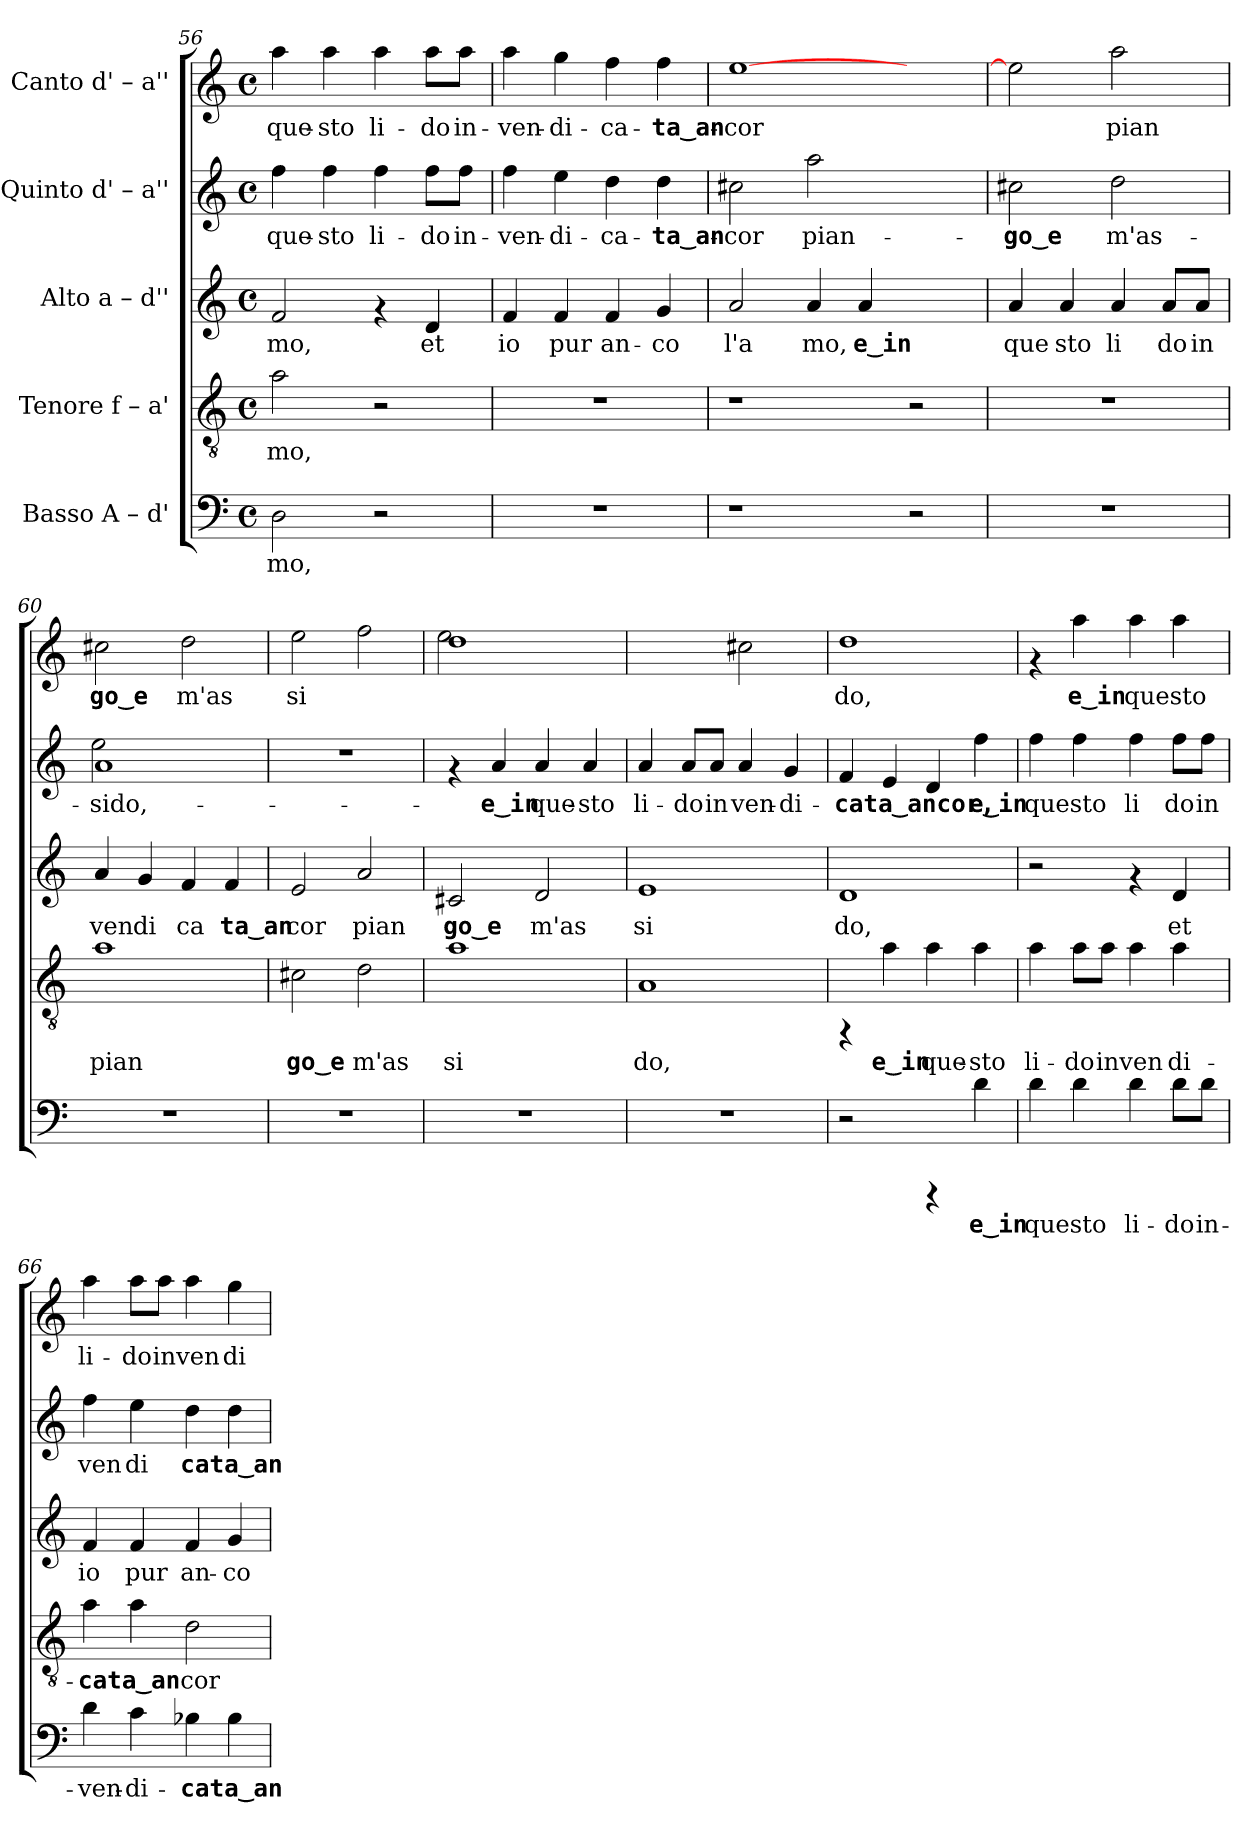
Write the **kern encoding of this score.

**kern	**text	**kern	**text	**kern	**text	**kern	**text	**kern	**text
*part5	*part5	*part4	*part4	*part3	*part3	*part2	*part2	*part1	*part1
*staff5	*staff5	*staff4	*staff4	*staff3	*staff3	*staff2	*staff2	*staff1	*staff1
*I"Basso  A – d'	*	*I"Tenore  f – a'	*	*I"Alto  a – d''	*	*I"Quinto  d' – a''	*	*I"Canto  d' – a''	*
*clefF4	*	*clefGv2	*	*clefG2	*	*clefG2	*	*clefG2	*
*k[]	*	*k[]	*	*k[]	*	*k[]	*	*k[]	*
*C:	*	*C:	*	*C:	*	*C:	*	*C:	*
*M4/4	*	*M4/4	*	*M4/4	*	*M4/4	*	*M4/4	*
*met(c)	*	*met(c)	*	*met(c)	*	*met(c)	*	*met(c)	*
=56	=56	=56	=56	=56	=56	=56	=56	=56	=56
!	!LO:LY:b:cj	!	!LO:LY:b:cj	!	!LO:LY:b:rj	!	!LO:LY:b:cj	!	!LO:LY:b:rj
2D\	-mo,	2a\	-mo,	2f/	-mo,	4ff\	que-	4aa\	que-
!	!	!	!	!	!	!	!LO:LY:b:cj	!	!LO:LY:b:rj
.	.	.	.	.	.	4ff\	-sto	4aa\	-sto
!	!	!	!	!	!	!	!LO:LY:b:cj	!	!LO:LY:b:rj
2r	.	2r	.	4rf	.	4ff\	li-	4aa\	li-
!	!	!	!	!	!LO:LY:b:rj	!	!LO:LY:b:cj	!	!LO:LY:b:rj
.	.	.	.	4d/	et	8ff\L	-do	8aa\L	-do
!	!	!	!	!	!	!	!LO:LY:b:cj	!	!LO:LY:b:rj
.	.	.	.	.	.	8ff\J	in-	8aa\J	in-
=57	=57	=57	=57	=57	=57	=57	=57	=57	=57
!	!	!	!	!	!LO:LY:b:rj	!	!LO:LY:b:cj	!	!LO:LY:b:rj
1r	.	1r	.	4f/	io	4ff\	-ven-	4aa\	-ven-
!	!	!	!	!	!LO:LY:b:rj	!	!LO:LY:b:cj	!	!LO:LY:b:rj
.	.	.	.	4f/	pur	4ee\	-di-	4gg\	-di-
!	!	!	!	!	!LO:LY:b:rj	!	!LO:LY:b:cj	!	!LO:LY:b:rj
.	.	.	.	4f/	an-	4dd\	-ca-	4ff\	-ca-
!	!	!	!	!	!LO:LY:b:rj	!	!LO:LY:b:cj	!	!LO:LY:b:rj
.	.	.	.	4g/	-co	4dd\	-ta‿an-	4ff\	-ta‿an-
!!LO:PB:g=z
=58	=58	=58	=58	=58	=58	=58	=58	=58	=58
!	!	!	!	!	!LO:LY:b:rj	!	!LO:LY:b:cj	!	!LO:LY:b:rj
1r	.	1r	.	2a/	l'a	2cc#X\	-cor	[1ee	-cor
!	!	!	!	!	!LO:LY:b:rj	!	!LO:LY:b:cj	!	!
.	.	.	.	4a/	mo,	2aa\	pian-	.	.
!	!	!	!	!	!LO:LY:b:rj	!	!	!	!
.	.	.	.	4a/	e‿in	.	.	.	.
2r	.	2r	.	2ryy	.	2ryy	.	2ryy	.
=59	=59	=59	=59	=59	=59	=59	=59	=59	=59
!	!	!	!	!	!LO:LY:b:rj	!	!LO:LY:b:cj	!	!
1r	.	1r	.	4a/	que	2cc#X\	-go‿e	2ee]	.
!	!	!	!	!	!LO:LY:b:rj	!	!	!	!
.	.	.	.	4a/	sto	.	.	.	.
!	!	!	!	!	!LO:LY:b:rj	!	!LO:LY:b:cj	!	!LO:LY:b:rj
.	.	.	.	4a/	li	2dd\	m'as-	2aa\	pian
!	!	!	!	!	!LO:LY:b:rj	!	!	!	!
.	.	.	.	8a/L	do	.	.	.	.
!	!	!	!	!	!LO:LY:b:rj	!	!	!	!
.	.	.	.	8a/J	in	.	.	.	.
=60	=60	=60	=60	=60	=60	=60	=60	=60	=60
!	!	!	!LO:LY:b:cj	!	!LO:LY:b:rj	!	!LO:LY:b:cj	!	!LO:LY:b:rj
*	*	*	*	*	*	*^	*	*	*
1r	.	1a	pian	4a/	ven	1a	2ee\	-sido,-	2cc#X\	go‿e
!	!	!	!	!	!LO:LY:b:rj	!	!	!	!	!
.	.	.	.	4g/	di	.	.	.	.	.
!	!	!	!	!	!LO:LY:b:rj	!	!	!	!	!LO:LY:b:rj
.	.	.	.	4f/	ca	.	2ryy	.	2dd\	m'as
!	!	!	!	!	!LO:LY:b:rj	!	!	!	!	!
.	.	.	.	4f/	ta‿an	.	.	.	.	.
*	*	*	*	*	*	*v	*v	*	*	*
=61	=61	=61	=61	=61	=61	=61	=61	=61	=61
!	!	!	!LO:LY:b:cj	!	!LO:LY:b:rj	!	!	!	!LO:LY:b:rj
1r	.	2c#X\	go‿e	2e/	cor	1r	.	2ee\	si
!	!	!	!LO:LY:b:cj	!	!LO:LY:b:rj	!	!	!	!LO:LY:b:rj
.	.	2d\	m'as	2a/	pian	.	.	2ff\	.
=62	=62	=62	=62	=62	=62	=62	=62	=62	=62
!	!	!	!LO:LY:b:cj	!	!LO:LY:b:rj	!	!	!	!LO:LY:b:rj
*	*	*	*	*	*	*	*	*^	*
1r	.	1a	si	2c#X/	go‿e	4rf	.	1dd	2ee\	.
!	!	!	!	!	!	!	!LO:LY:b:cj	!	!	!
.	.	.	.	.	.	4a/	-e‿in	.	.	.
!	!	!	!	!	!LO:LY:b:rj	!	!LO:LY:b:cj	!	!	!
.	.	.	.	2d/	m'as	4a/	que-	.	2ryy	.
!	!	!	!	!	!	!	!LO:LY:b:cj	!	!	!
.	.	.	.	.	.	4a/	-sto	.	.	.
*	*	*	*	*	*	*	*	*v	*v	*
=63	=63	=63	=63	=63	=63	=63	=63	=63	=63
!	!	!	!LO:LY:b:cj	!	!LO:LY:b:rj	!	!LO:LY:b:cj	!	!
1r	.	1A	do,	1e	si	4a/	li-	2ryy	.
!	!	!	!	!	!	!	!LO:LY:b:cj	!	!
.	.	.	.	.	.	8a/L	-do	.	.
!	!	!	!	!	!	!	!LO:LY:b:cj	!	!
.	.	.	.	.	.	8a/J	in	.	.
!	!	!	!	!	!	!	!LO:LY:b:cj	!	!LO:LY:b:rj
.	.	.	.	.	.	4a/	ven-	2cc#X\	.
!	!	!	!	!	!	!	!LO:LY:b:cj	!	!
.	.	.	.	.	.	4g/	-di-	.	.
!!LO:PB:g=z
=64	=64	=64	=64	=64	=64	=64	=64	=64	=64
!	!	!	!	!	!LO:LY:b:rj	!	!LO:LY:b:cj	!	!LO:LY:b:rj
2r	.	4rFF	.	1d	do,	4f/	-cata‿ancor,	1dd	do,
!	!	!	!LO:LY:b:cj	!	!	!	!LO:LY:b:cj	!	!
.	.	4a\	e‿in	.	.	4e/	.	.	.
!	!	!	!LO:LY:b:cj	!	!	!	!LO:LY:b:cj	!	!
4rCCC	.	4a\	que-	.	.	4d/	.	.	.
!	!LO:LY:b:cj	!	!LO:LY:b:cj	!	!	!	!LO:LY:b:cj	!	!
4d\	e‿in	4a\	-sto	.	.	4ff\	e‿in	.	.
=65	=65	=65	=65	=65	=65	=65	=65	=65	=65
!	!LO:LY:b:cj	!	!LO:LY:b:cj	!	!	!	!LO:LY:b:cj	!	!
4d\	questo	4a\	li-	2r	.	4ff\	questo	4rf	.
!	!LO:LY:b:cj	!	!LO:LY:b:cj	!	!	!	!LO:LY:b:cj	!	!LO:LY:b:rj
4d\	.	8a\L	-do	.	.	4ff\	.	4aa\	e‿in
!	!	!	!LO:LY:b:cj	!	!	!	!	!	!
.	.	8a\J	inven-	.	.	.	.	.	.
!	!LO:LY:b:cj	!	!LO:LY:b:cj	!	!	!	!LO:LY:b:cj	!	!LO:LY:b:rj
4d\	li-	4a\	--	4rf	.	4ff\	li	4aa\	questo
!	!LO:LY:b:cj	!	!LO:LY:b:cj	!	!LO:LY:b:rj	!	!LO:LY:b:cj	!	!LO:LY:b:rj
8d\L	-do	4a\	-di-	4d/	et	8ff\L	do	4aa\	.
!	!LO:LY:b:cj	!	!	!	!	!	!LO:LY:b:cj	!	!
8d\J	in-	.	.	.	.	8ff\J	in	.	.
=66	=66	=66	=66	=66	=66	=66	=66	=66	=66
!	!LO:LY:b:cj	!	!LO:LY:b:cj	!	!LO:LY:b:rj	!	!LO:LY:b:cj	!	!LO:LY:b:rj
4d\	-ven-	4a\	-cata‿an-	4f/	io	4ff\	ven	4aa\	li-
!	!LO:LY:b:cj	!	!LO:LY:b:cj	!	!LO:LY:b:rj	!	!LO:LY:b:cj	!	!LO:LY:b:rj
4c\	-di-	4a\	--	4f/	pur	4ee\	di	8aa\L	-do
!	!	!	!	!	!	!	!	!	!LO:LY:b:rj
.	.	.	.	.	.	.	.	8aa\J	inven-
!	!LO:LY:b:cj	!	!LO:LY:b:cj	!	!LO:LY:b:rj	!	!LO:LY:b:cj	!	!LO:LY:b:rj
4B-X\	-cata‿an-	2d\	-cor	4f/	an-	4dd\	cata‿an	4aa\	--
!	!LO:LY:b:cj	!	!	!	!LO:LY:b:rj	!	!LO:LY:b:cj	!	!LO:LY:b:rj
4B-\	--	.	.	4g/	-co	4dd\	.	4gg\	-di-
=	=	=	=	=	=	=	=	=	=
*-	*-	*-	*-	*-	*-	*-	*-	*-	*-
